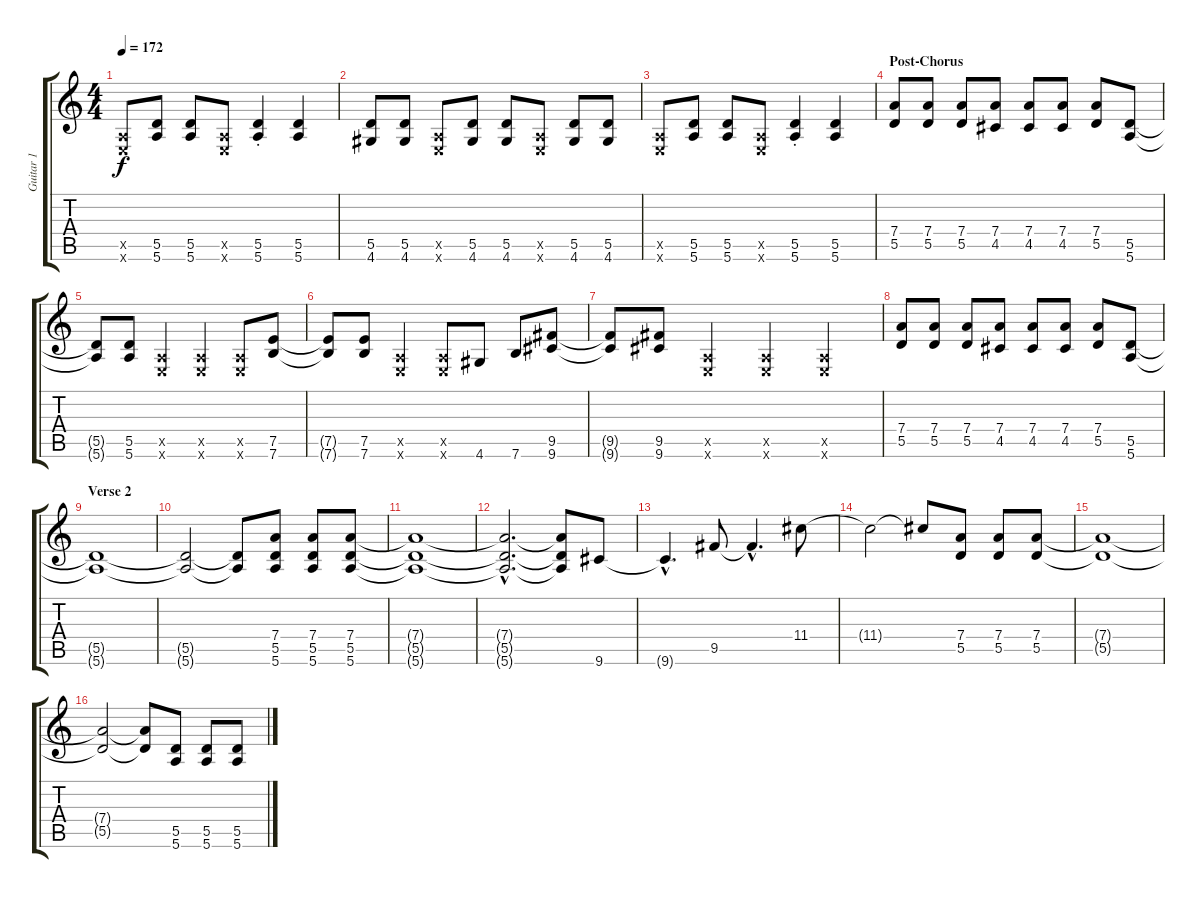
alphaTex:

\track ("Guitar 1" "Guitar 1") {instrument electricguitarclean}
\staff {score tabs}
\tuning (E4 B3 G3 D3 A2 E2) {hide}
\ts (4 4)
\tempo 172
\clef g2
\ks c
(0.5{x} 0.6{x}).8{dy f} (5.5 5.6).8 (5.5 5.6).8 (0.5{x} 0.6{x}).8 (5.5{st} 5.6{st}).4 (5.5 5.6).4 |
(5.5 4.6).8 (5.5 4.6).8 (0.5{x} 0.6{x}).8 (5.5 4.6).8 (5.5 4.6).8 (0.5{x} 0.6{x}).8 (5.5 4.6).8 (5.5 4.6).8 |
(0.5{x} 0.6{x}).8 (5.5 5.6).8 (5.5 5.6).8 (0.5{x} 0.6{x}).8 (5.5{st} 5.6{st}).4 (5.5 5.6).4 |
\section ("" "Post-Chorus")
(7.4 5.5).8 (7.4 5.5).8 (7.4 5.5).8 (7.4 4.5).8 (7.4 4.5).8 (7.4 4.5).8 (7.4 5.5).8 (5.5 5.6).8 |
(5.5{t} 5.6{t}).8 (5.5 5.6).8 (0.5{x} 0.6{x}).4 (0.5{x} 0.6{x}).4 (0.5{x} 0.6{x}).8 (7.5 7.6).8 |
(7.5{t} 7.6{t}).8 (7.5 7.6).8 (0.5{x} 0.6{x}).4 (0.5{x} 0.6{x}).8 4.6.8 7.6.8 (9.5 9.6).8 |
(9.5{t} 9.6{t}).8 (9.5 9.6).8 (0.5{x} 0.6{x}).4 (0.5{x} 0.6{x}).4 (0.5{x} 0.6{x}).4 |
(7.4 5.5).8 (7.4 5.5).8 (7.4 5.5).8 (7.4 4.5).8 (7.4 4.5).8 (7.4 4.5).8 (7.4 5.5).8 (5.5 5.6).8 |
\section ("" "Verse 2")
(5.5{t} 5.6{t}).1 |
(5.5{t} 5.6{t}).2 (5.5{t} 5.6{t}).8 (7.4 5.5 5.6).8 (7.4 5.5 5.6).8 (7.4 5.5 5.6).8 |
(7.4{t} 5.5{t} 5.6{t}).1 |
(7.4{hac t} 5.5{hac t} 5.6{hac t}).2{d} (7.4{t} 5.5{t} 5.6{t}).8 9.6.8 |
9.6{hac t}.4{d} 9.5.8 9.5{hac t}.4{d} 11.4.8 |
11.4{t}.2 11.4{t}.8 (7.4 5.5).8 (7.4 5.5).8 (7.4 5.5).8 |
(7.4{t} 5.5{t}).1 |
(7.4{t} 5.5{t}).2 (7.4{t} 5.5{t}).8 (5.5 5.6).8 (5.5 5.6).8 (5.5 5.6).8
